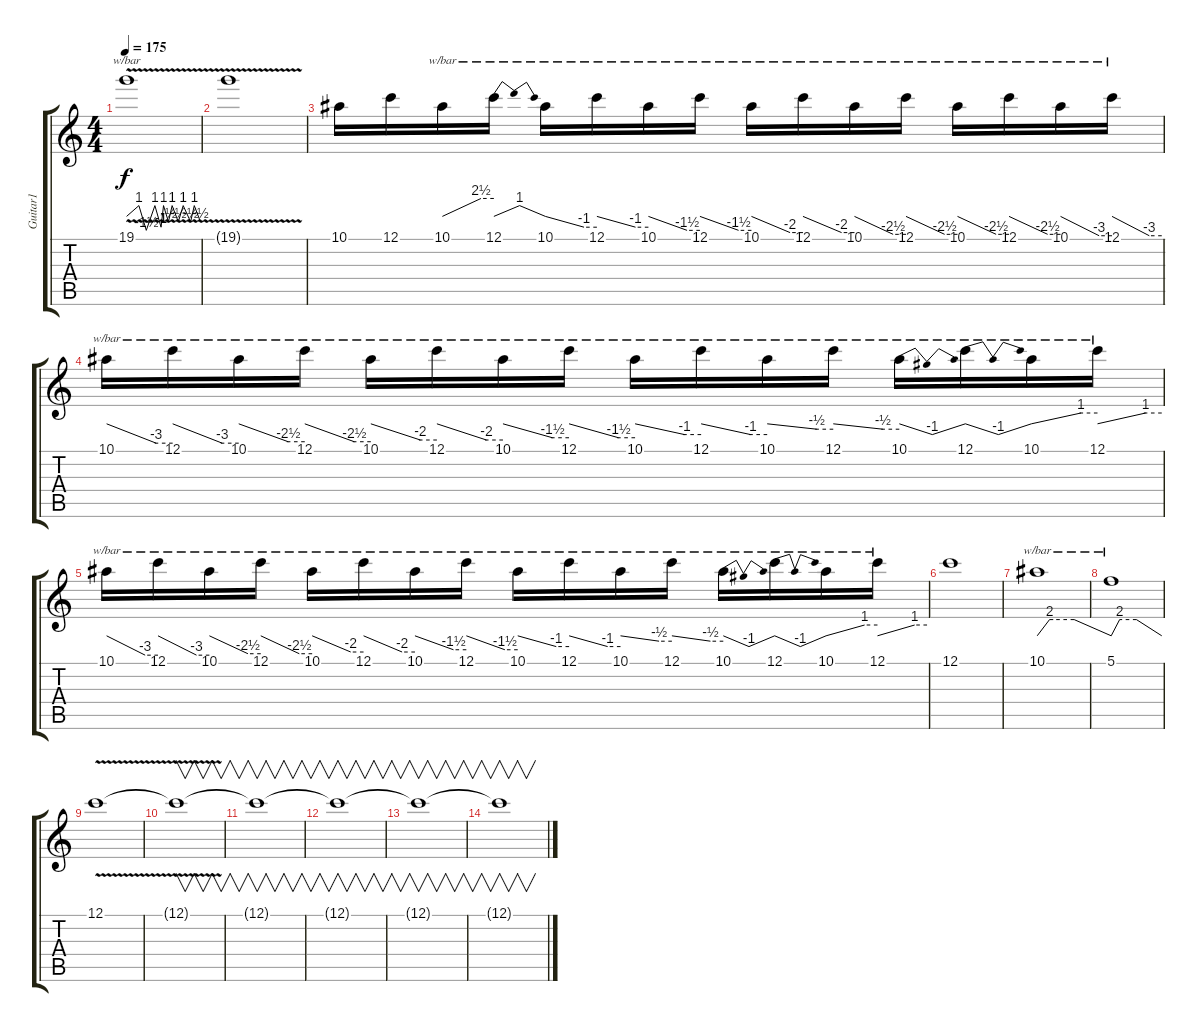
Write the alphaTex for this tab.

\track ("Guitar1" "Guitar1") {instrument distortionguitar}
\staff {score tabs}
\tuning (C4 G3 Eb3 Bb2 F2 C2) {hide}
\ts (4 4)
\tempo 175
\clef g2
\ks c
19.1{v}.1{tbe (custom default 0 0 10 4 16 -6 23 4 28 -4 30 4 34 -2 37 4 42 -2 46 4 52 -2 55 4 60 -2) dy f} |
19.1{t}.1 |
10.1.16 12.1.16 10.1.16{tbe (custom default 0 0 45 10 60 10)} 12.1.16{tbe (dip default 0 0 30 4 60 0)} 10.1.16{tbe (custom default 0 0 45 -4 60 -4)} 12.1.16{tbe (custom default 0 0 45 -4 60 -4)} 10.1.16{tbe (custom default 0 0 45 -6 60 -6)} 12.1.16{tbe (custom default 0 0 45 -6 60 -6)} 10.1.16{tbe (custom default 0 0 45 -8 60 -8)} 12.1.16{tbe (custom default 0 0 45 -8 60 -8)} 10.1.16{tbe (custom default 0 0 45 -10 60 -10)} 12.1.16{tbe (custom default 0 0 45 -10 60 -10)} 10.1.16{tbe (custom default 0 0 45 -10 60 -10)} 12.1.16{tbe (custom default 0 0 45 -10 60 -10)} 10.1.16{tbe (custom default 0 0 45 -12 60 -12)} 12.1.16{tbe (custom default 0 0 45 -12 60 -12)} |
10.1.16{tbe (custom default 0 0 45 -12 60 -12)} 12.1.16{tbe (custom default 0 0 45 -12 60 -12)} 10.1.16{tbe (custom default 0 0 45 -10 60 -10)} 12.1.16{tbe (custom default 0 0 45 -10 60 -10)} 10.1.16{tbe (custom default 0 0 45 -8 60 -8)} 12.1.16{tbe (custom default 0 0 45 -8 60 -8)} 10.1.16{tbe (custom default 0 0 45 -6 60 -6)} 12.1.16{tbe (custom default 0 0 45 -6 60 -6)} 10.1.16{tbe (custom default 0 0 45 -4 60 -4)} 12.1.16{tbe (custom default 0 0 45 -4 60 -4)} 10.1.16{tbe (custom default 0 0 45 -2 60 -2)} 12.1.16{tbe (custom default 0 0 45 -2 60 -2)} 10.1.16{tbe (dip default 0 0 30 -4 60 0)} 12.1.16{tbe (dip default 0 0 30 -4 60 0)} 10.1.16{tbe (custom default 0 0 45 4 60 4)} 12.1.16{tbe (custom default 0 0 45 4 60 4)} |
10.1.16{tbe (custom default 0 0 45 -12 60 -12)} 12.1.16{tbe (custom default 0 0 45 -12 60 -12)} 10.1.16{tbe (custom default 0 0 45 -10 60 -10)} 12.1.16{tbe (custom default 0 0 45 -10 60 -10)} 10.1.16{tbe (custom default 0 0 45 -8 60 -8)} 12.1.16{tbe (custom default 0 0 45 -8 60 -8)} 10.1.16{tbe (custom default 0 0 45 -6 60 -6)} 12.1.16{tbe (custom default 0 0 45 -6 60 -6)} 10.1.16{tbe (custom default 0 0 45 -4 60 -4)} 12.1.16{tbe (custom default 0 0 45 -4 60 -4)} 10.1.16{tbe (custom default 0 0 45 -2 60 -2)} 12.1.16{tbe (custom default 0 0 45 -2 60 -2)} 10.1.16{tbe (dip default 0 0 30 -4 60 0)} 12.1.16{tbe (dip default 0 0 30 -4 60 0)} 10.1.16{tbe (custom default 0 0 45 4 60 4)} 12.1.16{tbe (custom default 0 0 45 4 60 4)} |
12.1.1 |
10.1.1{tbe (custom default 0 0 10 8 13 8 30 8 60 0)} |
5.1.1{tbe (custom default 0 0 10 8 13 8 30 8 60 0)} |
12.1{v}.1 |
12.1{t}.1{v} |
12.1{t}.1{v} |
12.1{t}.1{v} |
12.1{t}.1{v} |
12.1{t}.1{v}
